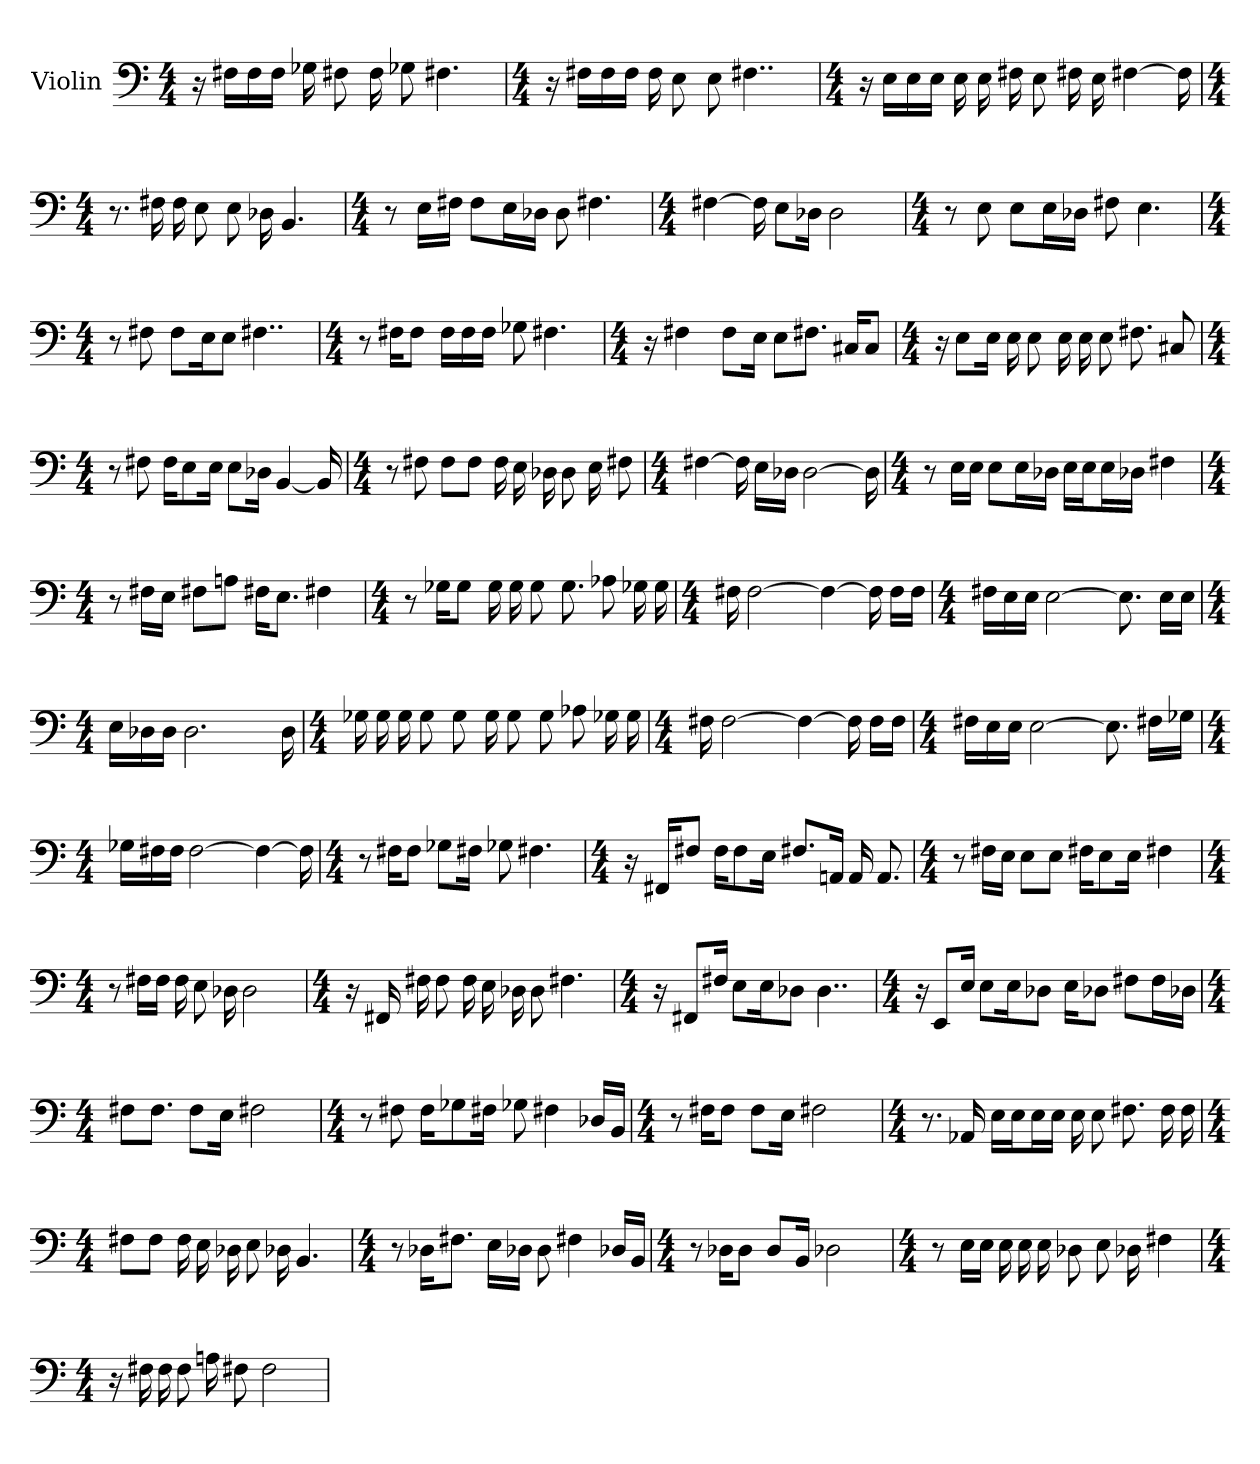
**kern
*part1
*staff1
*I"Violin
*I'Vln
*M4/4
=
16r
16F#XLL
16F#
16F#JJ
16G-XLL
8F#X
16F#Jk
8G-X
4.F#X
=
*M4/4
16r
16F#XLL
16F#
16F#JJ
16F#LL
8E
8EJ
4..F#X
=
*M4/4
16r
16ELL
16E
16EJJ
16ELL
16EJ
16F#XL
8EJ
16F#XLL
16EJJ
[4F#X
16F#]
=
*M4/4
8.r
16F#X
16F#LL
8E
8EJ
16D-X
4.BB
=
*M4/4
8r
16ELL
16F#XJJ
8F#L
16EL
16D-XJJ
8D-
4.F#X
=
*M4/4
[4F#X
16F#]
8EL
16D-XJk
2D-
=
*M4/4
8r
8E
8EL
16EL
16D-XJJ
8F#X
4.E
=
*M4/4
8r
8F#X
8F#L
16EK
8EJ
4..F#X
=
*M4/4
8r
16F#XKL
8F#J
16F#LL
16F#
16F#JJ
8G-X
4.F#X
=
*M4/4
16r
4F#X
8F#L
16EJk
8EL
8.F#XJ
16C#XKL
8C#J
=
*M4/4
16r
8EL
16EJk
16ELL
8E
16EJk
16ELL
8E
8.F#XJ
8C#XJ
=
*M4/4
8r
8F#X
16F#KL
8E
16EJk
8EL
16D-XJk
[4BB
16BB]
=
*M4/4
8r
8F#X
8F#L
8F#J
16F#LL
16EJ
16D-XL
8D-J
16EKL
8F#XJ
=
*M4/4
[4F#X
16F#]
16ELL
16D-XJJ
[2D-
16D-]
=
*M4/4
8r
16ELL
16EJJ
8EL
16EL
16D-XJJ
16ELL
16EJ
16EL
16D-XJJ
4F#X
=
*M4/4
8r
16F#XLL
16EJJ
8F#XL
8AnJ
16F#XKL
8.EJ
4F#X
=
*M4/4
8r
16G-XKL
8G-J
16G-LL
16G-
8G-J
8.G-L
8A-X
16G-XL
16G-JJ
=
*M4/4
16F#X
[2F#
4F#_
16F#]
16F#LL
16F#JJ
=
*M4/4
16F#XLL
16E
16EJJ
[2E
8.E]
16ELL
16EJJ
=
*M4/4
16ELL
16D-X
16D-JJ
2.D-
16D-
=
*M4/4
16G-XLL
16G-J
16G-L
8G-J
8G-L
16G-Jk
8G-L
8G-J
8A-XL
16G-XL
16G-JJ
=
*M4/4
16F#X
[2F#
4F#_
16F#]
16F#LL
16F#JJ
=
*M4/4
16F#XLL
16E
16EJJ
[2E
8.E]
16F#XLL
16G-XJJ
=
*M4/4
16G-XLL
16F#X
16F#JJ
[2F#
4F#_
16F#]
=
*M4/4
8r
16F#XKL
8F#J
8G-XL
16F#XJk
8G-X
4.F#X
=
*M4/4
16r
16FF#XKL
8F#XJ
16F#KL
8F#
16EJk
8.F#XL
16AAnJk
16AALL
8.AAJ
=
*M4/4
8r
16F#XLL
16EJJ
8EL
8EJ
16F#XKL
8E
16EJk
4F#X
=
*M4/4
8r
16F#XLL
16F#JJ
16F#LL
8E
16D-XJk
2D-
=
*M4/4
16r
16FF#XLL
16F#X
8F#J
16F#LL
16E
16D-XJJ
8D-
4.F#X
=
*M4/4
16r
8FF#XL
16F#XJk
8EL
16EK
8D-XJ
4..D-
=
*M4/4
16r
8EEL
16EJk
8EL
16EK
8D-XJ
16EKL
8D-XJ
8F#XL
16F#L
16D-XJJ
=
*M4/4
8F#XL
8.F#J
8F#L
16EJk
2F#X
=
*M4/4
8r
8F#X
16F#KL
8G-X
16F#XJk
8G-X
4F#X
16D-XLL
16BBJJ
=
*M4/4
8r
16F#XKL
8F#J
8F#L
16EJk
2F#X
=
*M4/4
8.r
16AA-X
16ELL
16EJ
16EL
16EJJ
16ELL
8E
8.F#XJ
16F#LL
16F#JJ
=
*M4/4
8F#XL
8F#J
16F#LL
16EJ
16D-XL
8EJ
16D-X
4.BB
=
*M4/4
8r
16D-XKL
8.F#XJ
16ELL
16D-XJJ
8D-
4F#X
16D-XLL
16BBJJ
=
*M4/4
8r
16D-XKL
8D-J
8D-L
16BBJk
2D-X
=
*M4/4
8r
16ELL
16EJJ
16ELL
16EJ
16EL
8D-XJ
8EL
16D-XJk
4F#X
=
*M4/4
16r
16F#XLL
16F#
8F#J
16AnKL
8F#XJ
2F#
=
*-
